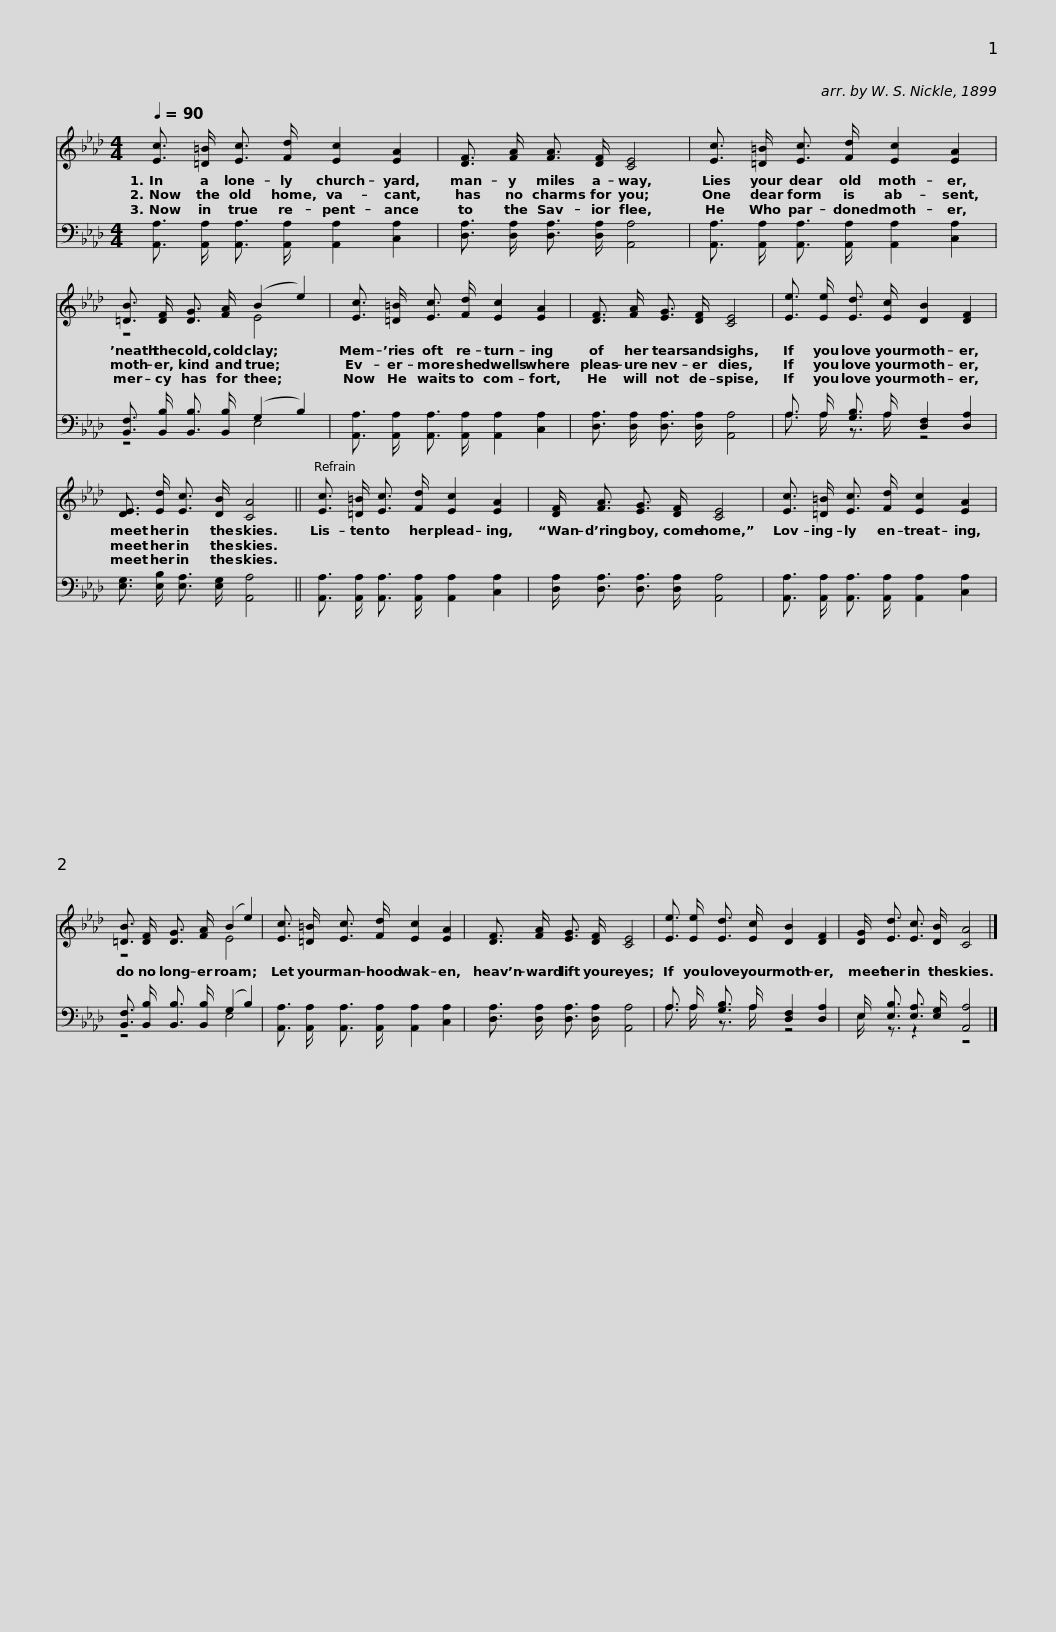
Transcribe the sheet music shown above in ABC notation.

X:1
%%score ( 1 2 ) ( 3 4 )
L:1/8
Q:1/4=90
M:4/4
I:linebreak $
K:Ab
V:1 treble
V:2 treble
V:3 bass
V:4 bass
V:1
 [Ec]3/2 [=D=B]/ [Ec]3/2 [Fd]/ [Ec]2 [EA]2 | [DF]3/2 [FA]/ [FA]3/2 [DF]/ [CE]4 |$ [Ec]3/2 [=D=B]/ [Ec]3/2 [Fd]/ [Ec]2 [EA]2 | [=DB]3/2 [DF]/ [DG]3/2 [FA]/ (B2 e2) | [Ec]3/2 [=D=B]/ [Ec]3/2 [Fd]/ [Ec]2 [EA]2 |$ %5
 [DF]3/2 [FA]/ [EG]3/2 [DF]/ [CE]4 | [Ee]3/2 [Ee]/ [Ed]3/2 [Ec]/ [DB]2 [DF]2 | [DE]3/2 [Ed]/ [Ec]3/2 [DB]/ [CA]4 ||$ [Ec]3/2 [=D=B]/ [Ec]3/2 [Fd]/ [Ec]2 [EA]2 | [DF]/ [FA]3/2 [EG]3/2 [DF]/ [CE]4 | %10
 [Ec]3/2 [=D=B]/ [Ec]3/2 [Fd]/ [Ec]2 [EA]2 |$ [=DB]3/2 [DF]/ [DG]3/2 [FA]/ (B2 e2) | [Ec]3/2 [=D=B]/ [Ec]3/2 [Fd]/ [Ec]2 [EA]2 | [DF]3/2 [FA]/ [EG]3/2 [DF]/ [CE]4 |$ [Ee]3/2 [Ee]/ [Ed]3/2 [Ec]/ [DB]2 [DF]2 | %15
 [DG]/ [Ed]3/2 [Ec]3/2 [DB]/ [CA]4 |] %16
V:2
 x8 | x8 |$ x8 | z4 E4 | x8 |$ %5
 x8 | x8 | x8 ||$ x8 | x8 | %10
 x8 |$ z4 E4 | x8 | x8 |$ x8 | %15
 x8 |] %16
V:3
 [A,,A,]3/2 [A,,A,]/ [A,,A,]3/2 [A,,A,]/ [A,,A,]2 [C,A,]2 | [D,A,]3/2 [D,A,]/ [D,A,]3/2 [D,A,]/ [A,,A,]4 |$ [A,,A,]3/2 [A,,A,]/ [A,,A,]3/2 [A,,A,]/ [A,,A,]2 [C,A,]2 | [B,,F,]3/2 [B,,B,]/ [B,,B,]3/2 [B,,B,]/ (G,2 B,2) | [A,,A,]3/2 [A,,A,]/ [A,,A,]3/2 [A,,A,]/ [A,,A,]2 [C,A,]2 |$ %5
 [D,A,]3/2 [D,A,]/ [D,A,]3/2 [D,A,]/ [A,,A,]4 | A,3/2 A,/ [G,B,]3/2 A,/ [D,F,]2 [D,A,]2 | [E,G,]3/2 [E,B,]/ [E,A,]3/2 [E,G,]/ [A,,A,]4 ||$ [A,,A,]3/2 [A,,A,]/ [A,,A,]3/2 [A,,A,]/ [A,,A,]2 [C,A,]2 | [D,A,]/ [D,A,]3/2 [D,A,]3/2 [D,A,]/ [A,,A,]4 | %10
 [A,,A,]3/2 [A,,A,]/ [A,,A,]3/2 [A,,A,]/ [A,,A,]2 [C,A,]2 |$ [B,,F,]3/2 [B,,B,]/ [B,,B,]3/2 [B,,B,]/ (G,2 B,2) | [A,,A,]3/2 [A,,A,]/ [A,,A,]3/2 [A,,A,]/ [A,,A,]2 [C,A,]2 | [D,A,]3/2 [D,A,]/ [D,A,]3/2 [D,A,]/ [A,,A,]4 |$ A,3/2 A,/ [G,B,]3/2 A,/ [D,F,]2 [D,A,]2 | %15
 E,/ [E,B,]3/2 [E,A,]3/2 [E,G,]/ [A,,A,]4 |] %16
V:4
 x8 | x8 |$ x8 | z4 E,4 | x8 |$ %5
 x8 | A,3/2 A,/ z3/2 A,/ z4 | x8 ||$ x8 | x8 | %10
 x8 |$ z4 E,4 | x8 | x8 |$ A,3/2 A,/ z3/2 A,/ z4 | %15
 E,/ z3/2 z2 z4 |] %16
